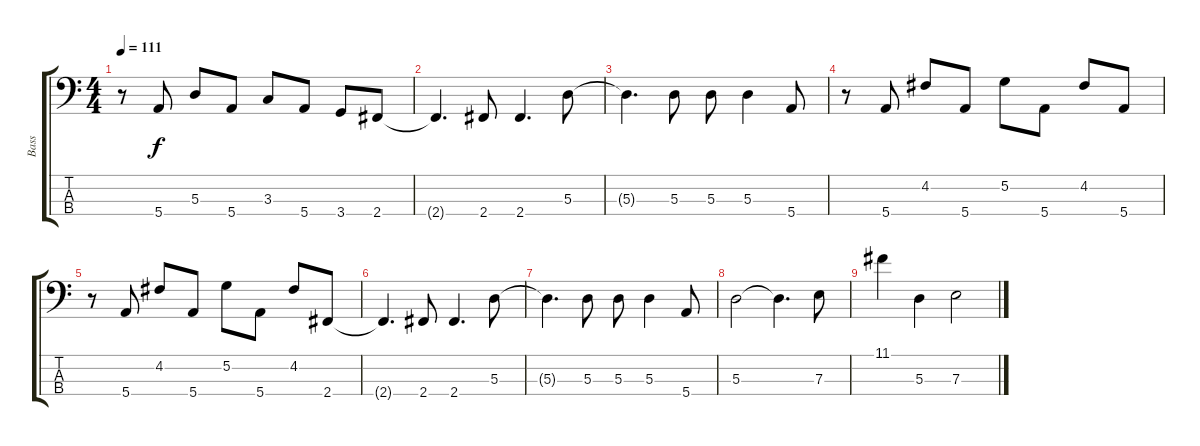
\track ("Bass" "Bass") {instrument electricbassfinger}
\staff {score tabs}
\tuning (G2 D2 A1 E1) {hide}
\ts (4 4)
\tempo 111
\clef f4
\ks c
r.8{dy f} 5.4.8 5.3.8 5.4.8 3.3.8 5.4.8 3.4.8 2.4.8 |
2.4{t}.4{d} 2.4.8 2.4.4{d} 5.3.8 |
5.3{t}.4{d} 5.3.8 5.3.8 5.3.4 5.4.8 |
r.8 5.4.8 4.2.8 5.4.8 5.2.8 5.4.8 4.2.8 5.4.8 |
r.8 5.4.8 4.2.8 5.4.8 5.2.8 5.4.8 4.2.8 2.4.8 |
2.4{t}.4{d} 2.4.8 2.4.4{d} 5.3.8 |
5.3{t}.4{d} 5.3.8 5.3.8 5.3.4 5.4.8 |
5.3.2 5.3{t}.4{d} 7.3.8 |
11.1.4 5.3.4 7.3.2
